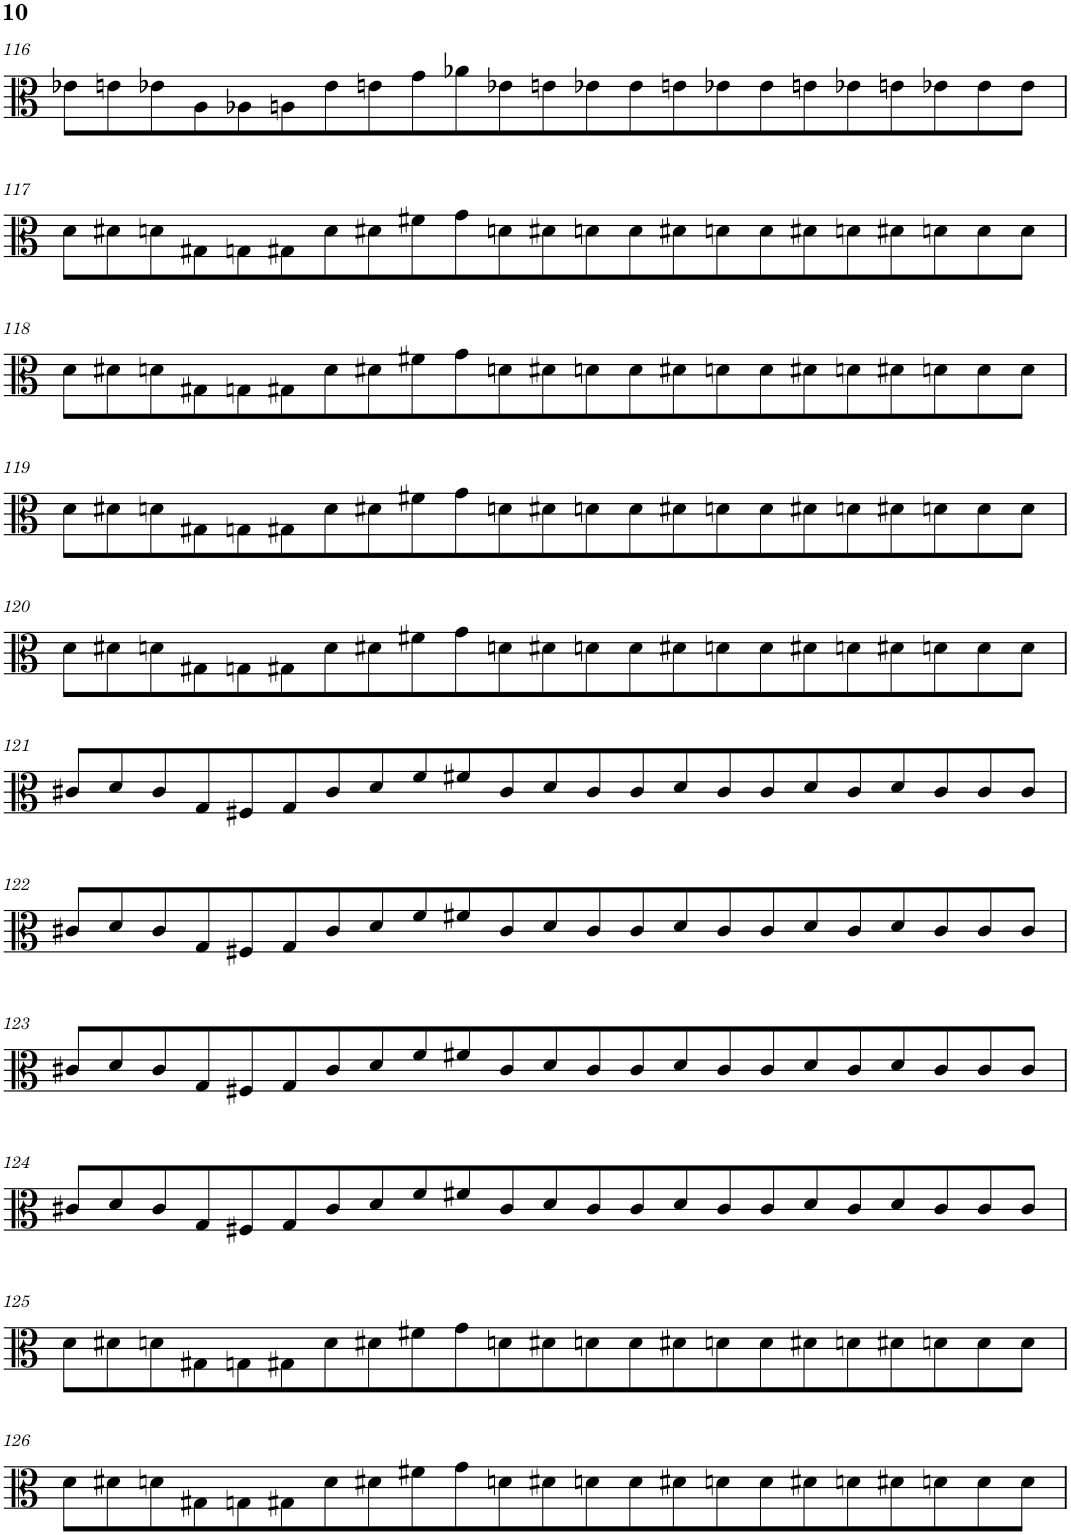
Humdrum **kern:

**kern
*part1
*staff1
*I"Viola
*I'Vla.
!!LO:PB:g=z
*clefC3
*k[]
*M23/8
=116
8e-X\L
8en\
8e-X\
8A\
8A-X\
8An\
8e-\
8en\
8g\
8a-X\
8e-X\
8en\
8e-X\
8e-\
8en\
8e-X\
8e-\
8en\
8e-X\
8en\
8e-X\
8e-\
8e-\J
!!LO:LB:g=z
=117
8d\L
8d#X\
8dn\
8G#X\
8Gn\
8G#X\
8d\
8d#X\
8f#X\
8g\
8dn\
8d#X\
8dn\
8d\
8d#X\
8dn\
8d\
8d#X\
8dn\
8d#X\
8dn\
8d\
8d\J
!!LO:LB:g=z
=118
8d\L
8d#X\
8dn\
8G#X\
8Gn\
8G#X\
8d\
8d#X\
8f#X\
8g\
8dn\
8d#X\
8dn\
8d\
8d#X\
8dn\
8d\
8d#X\
8dn\
8d#X\
8dn\
8d\
8d\J
!!LO:LB:g=z
=119
8d\L
8d#X\
8dn\
8G#X\
8Gn\
8G#X\
8d\
8d#X\
8f#X\
8g\
8dn\
8d#X\
8dn\
8d\
8d#X\
8dn\
8d\
8d#X\
8dn\
8d#X\
8dn\
8d\
8d\J
!!LO:LB:g=z
=120
8d\L
8d#X\
8dn\
8G#X\
8Gn\
8G#X\
8d\
8d#X\
8f#X\
8g\
8dn\
8d#X\
8dn\
8d\
8d#X\
8dn\
8d\
8d#X\
8dn\
8d#X\
8dn\
8d\
8d\J
!!LO:LB:g=z
=121
8c#X/L
8d/
8c#/
8G/
8F#X/
8G/
8c#/
8d/
8f/
8f#X/
8c#/
8d/
8c#/
8c#/
8d/
8c#/
8c#/
8d/
8c#/
8d/
8c#/
8c#/
8c#/J
!!LO:LB:g=z
=122
8c#X/L
8d/
8c#/
8G/
8F#X/
8G/
8c#/
8d/
8f/
8f#X/
8c#/
8d/
8c#/
8c#/
8d/
8c#/
8c#/
8d/
8c#/
8d/
8c#/
8c#/
8c#/J
!!LO:LB:g=z
=123
8c#X/L
8d/
8c#/
8G/
8F#X/
8G/
8c#/
8d/
8f/
8f#X/
8c#/
8d/
8c#/
8c#/
8d/
8c#/
8c#/
8d/
8c#/
8d/
8c#/
8c#/
8c#/J
!!LO:LB:g=z
=124
8c#X/L
8d/
8c#/
8G/
8F#X/
8G/
8c#/
8d/
8f/
8f#X/
8c#/
8d/
8c#/
8c#/
8d/
8c#/
8c#/
8d/
8c#/
8d/
8c#/
8c#/
8c#/J
!!LO:LB:g=z
=125
8d\L
8d#X\
8dn\
8G#X\
8Gn\
8G#X\
8d\
8d#X\
8f#X\
8g\
8dn\
8d#X\
8dn\
8d\
8d#X\
8dn\
8d\
8d#X\
8dn\
8d#X\
8dn\
8d\
8d\J
!!LO:LB:g=z
=126
8d\L
8d#X\
8dn\
8G#X\
8Gn\
8G#X\
8d\
8d#X\
8f#X\
8g\
8dn\
8d#X\
8dn\
8d\
8d#X\
8dn\
8d\
8d#X\
8dn\
8d#X\
8dn\
8d\
8d\J
=
*-
